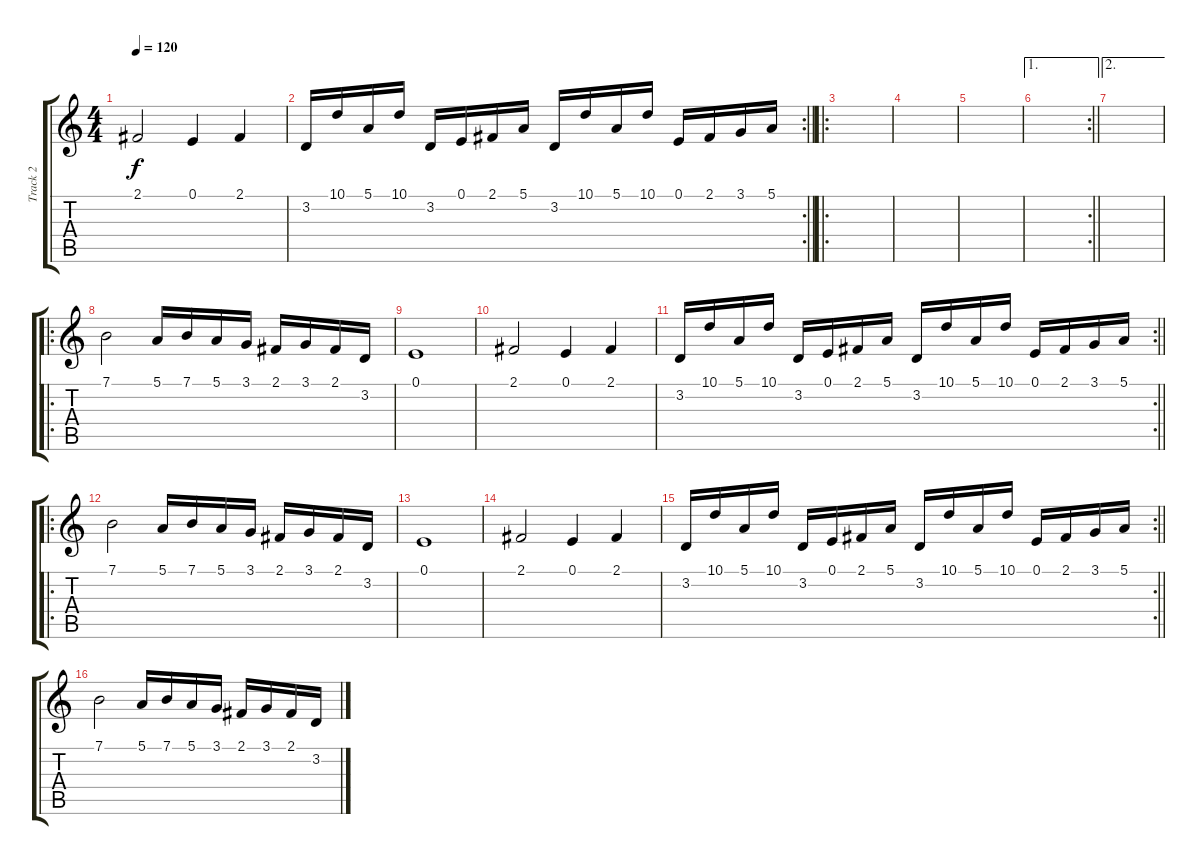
\track ("Track 2" "Track 2") {instrument acousticgrandpiano}
\staff {score tabs}
\tuning (E4 B3 G3 D3 A2 E2) {hide}
\ts (4 4)
\tempo 120
\clef g2
\ks c
2.1.2{dy f} 0.1.4 2.1.4 |
\rc 2
\barLineRight lightlight
3.2.16 10.1.16 5.1.16 10.1.16 3.2.16 0.1.16 2.1.16 5.1.16 3.2.16 10.1.16 5.1.16 10.1.16 0.1.16 2.1.16 3.1.16 5.1.16 |
\ro
|
|
|
\ae 1
\rc 2
\barLineRight lightlight
|
\ae 2
|
\ro
7.1.2 5.1.16 7.1.16 5.1.16 3.1.16 2.1.16 3.1.16 2.1.16 3.2.16 |
0.1.1 |
2.1.2 0.1.4 2.1.4 |
\rc 2
\barLineRight lightlight
3.2.16 10.1.16 5.1.16 10.1.16 3.2.16 0.1.16 2.1.16 5.1.16 3.2.16 10.1.16 5.1.16 10.1.16 0.1.16 2.1.16 3.1.16 5.1.16 |
\ro
7.1.2 5.1.16 7.1.16 5.1.16 3.1.16 2.1.16 3.1.16 2.1.16 3.2.16 |
0.1.1 |
2.1.2 0.1.4 2.1.4 |
\rc 2
\barLineRight lightlight
3.2.16 10.1.16 5.1.16 10.1.16 3.2.16 0.1.16 2.1.16 5.1.16 3.2.16 10.1.16 5.1.16 10.1.16 0.1.16 2.1.16 3.1.16 5.1.16 |
7.1.2 5.1.16 7.1.16 5.1.16 3.1.16 2.1.16 3.1.16 2.1.16 3.2.16
